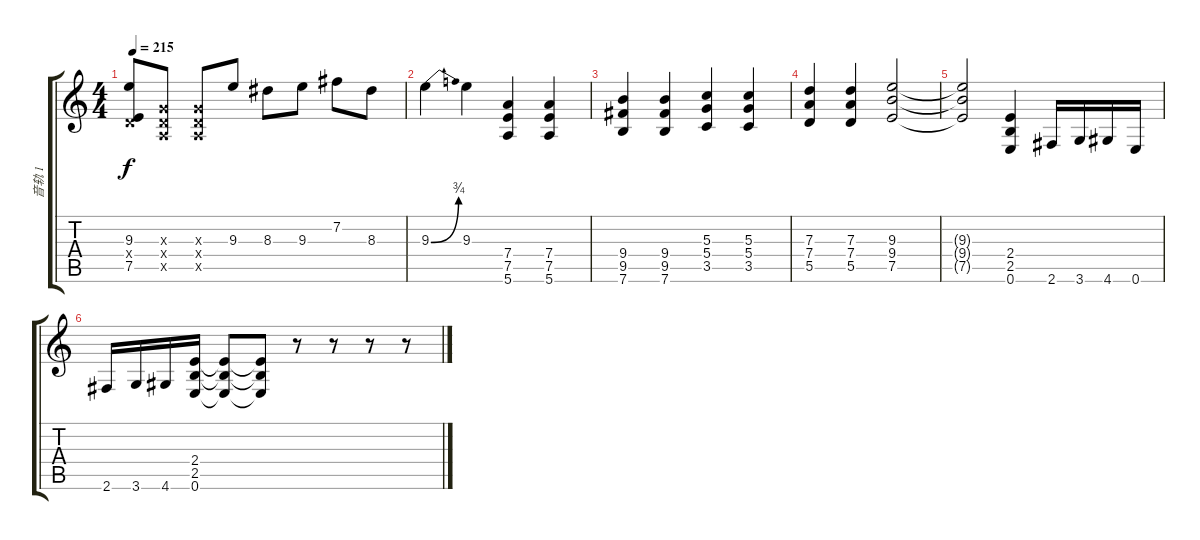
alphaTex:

\track ("音轨 1" "音轨 1") {instrument distortionguitar}
\staff {score tabs}
\tuning (E4 B3 G3 D3 A2 E2) {hide}
\ts (4 4)
\tempo 215
\clef g2
\ks c
(9.3 0.4{x} 7.5).8{dy f} (0.3{x} 0.4{x} 0.5{x}).8 (0.3{x} 0.4{x} 0.5{x}).8 9.3.8 8.3.8 9.3.8 7.2.8 8.3.8 |
9.3{be (bend 0 0 60 3)}.4 9.3.4 (7.4 7.5 5.6).4 (7.4 7.5 5.6).4 |
(9.4 9.5 7.6).4 (9.4 9.5 7.6).4 (5.3 5.4 3.5).4 (5.3 5.4 3.5).4 |
(7.3 7.4 5.5).4 (7.3 7.4 5.5).4 (9.3 9.4 7.5).2 |
(9.3{t} 9.4{t} 7.5{t}).2 (2.4 2.5 0.6).4 2.6.16 3.6.16 4.6.16 0.6.16 |
2.6.16 3.6.16 4.6.16 (2.4 2.5 0.6).16 (2.4{t} 2.5{t} 0.6{t}).8 (2.4{t} 2.5{t} 0.6{t}).8 r.8 r.8 r.8 r.8
